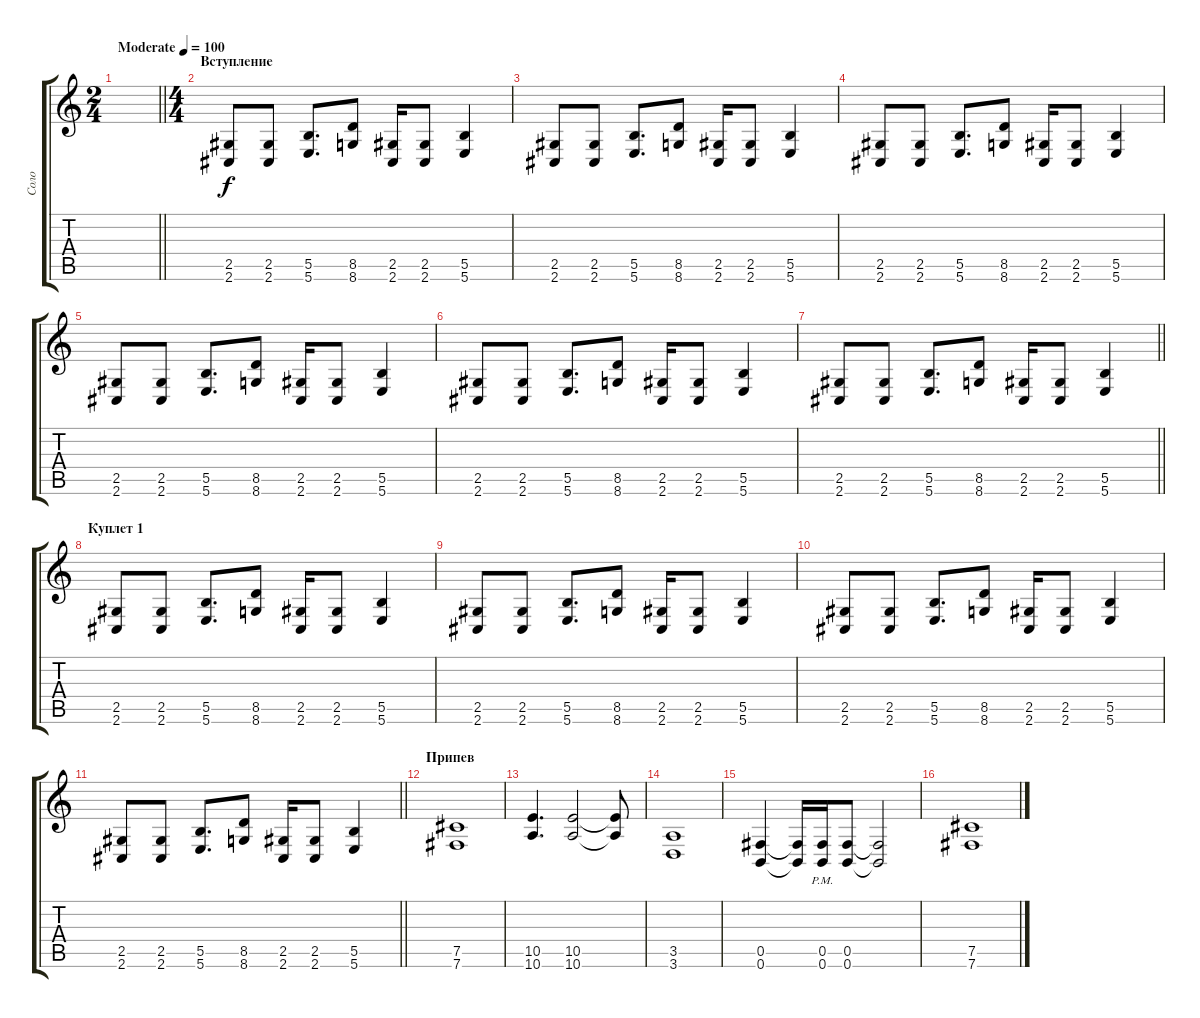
\track ("Соло" "Соло") {instrument distortionguitar}
\staff {score tabs}
\tuning (Db4 Ab3 E3 B2 Gb2 B1) {hide}
\ts (2 4)
\tempo (100 "Moderate")
\clef g2
\barLineRight lightlight
\ks c
|
\ts (4 4)
\section ("" "Вступление")
(2.5 2.6).8 (2.5 2.6).8 (5.5 5.6).8{d} (8.5 8.6).8 (2.5 2.6).16 (2.5 2.6).8 (5.5 5.6).4 |
(2.5 2.6).8 (2.5 2.6).8 (5.5 5.6).8{d} (8.5 8.6).8 (2.5 2.6).16 (2.5 2.6).8 (5.5 5.6).4 |
(2.5 2.6).8 (2.5 2.6).8 (5.5 5.6).8{d} (8.5 8.6).8 (2.5 2.6).16 (2.5 2.6).8 (5.5 5.6).4 |
(2.5 2.6).8 (2.5 2.6).8 (5.5 5.6).8{d} (8.5 8.6).8 (2.5 2.6).16 (2.5 2.6).8 (5.5 5.6).4 |
(2.5 2.6).8 (2.5 2.6).8 (5.5 5.6).8{d} (8.5 8.6).8 (2.5 2.6).16 (2.5 2.6).8 (5.5 5.6).4 |
\barLineRight lightlight
(2.5 2.6).8 (2.5 2.6).8 (5.5 5.6).8{d} (8.5 8.6).8 (2.5 2.6).16 (2.5 2.6).8 (5.5 5.6).4 |
\section ("" "Куплет 1")
(2.5 2.6).8 (2.5 2.6).8 (5.5 5.6).8{d} (8.5 8.6).8 (2.5 2.6).16 (2.5 2.6).8 (5.5 5.6).4 |
(2.5 2.6).8 (2.5 2.6).8 (5.5 5.6).8{d} (8.5 8.6).8 (2.5 2.6).16 (2.5 2.6).8 (5.5 5.6).4 |
(2.5 2.6).8 (2.5 2.6).8 (5.5 5.6).8{d} (8.5 8.6).8 (2.5 2.6).16 (2.5 2.6).8 (5.5 5.6).4 |
\barLineRight lightlight
(2.5 2.6).8 (2.5 2.6).8 (5.5 5.6).8{d} (8.5 8.6).8 (2.5 2.6).16 (2.5 2.6).8 (5.5 5.6).4 |
\section ("" "Припев")
(7.5 7.6).1 |
(10.5 10.6).4{d} (10.5 10.6).2 (10.5{t} 10.6{t}).8 |
(3.5 3.6).1 |
(0.5 0.6).4 (0.5{t} 0.6{t}).16 (0.5{pm} 0.6{pm}).16 (0.5 0.6).8 (0.5{t} 0.6{t}).2 |
(7.5 7.6).1
